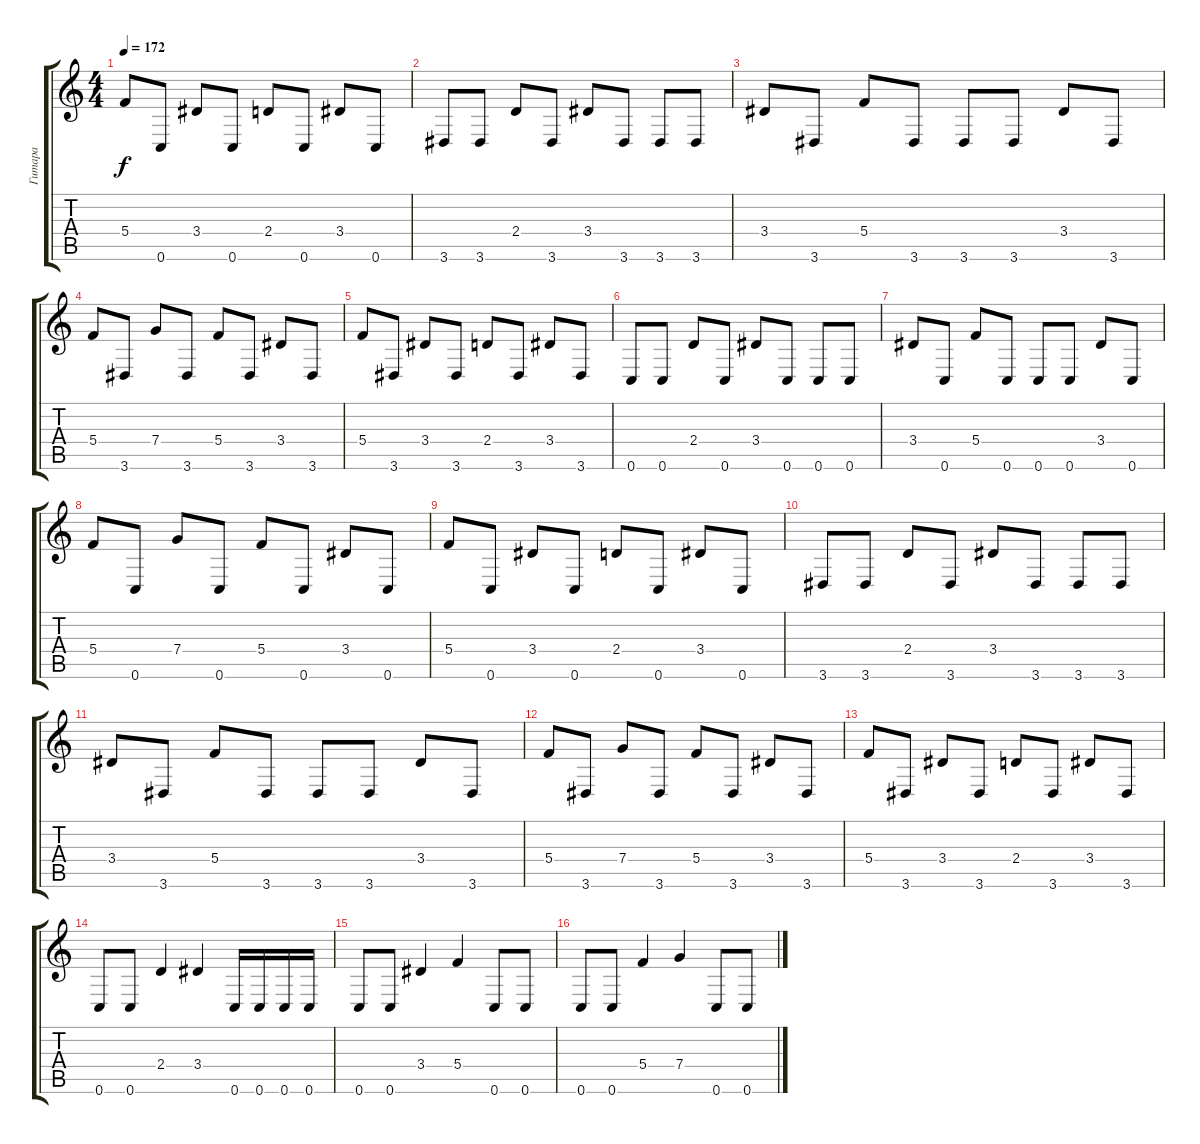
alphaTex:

\track ("Гитара" "Гитара") {instrument distortionguitar}
\staff {score tabs}
\tuning (D4 A3 F3 C3 G2 C2) {hide}
\ts (4 4)
\tempo 172
\clef g2
\ks c
5.4.8{dy f} 0.6.8 3.4.8 0.6.8 2.4.8 0.6.8 3.4.8 0.6.8 |
3.6.8 3.6.8 2.4.8 3.6.8 3.4.8 3.6.8 3.6.8 3.6.8 |
3.4.8 3.6.8 5.4.8 3.6.8 3.6.8 3.6.8 3.4.8 3.6.8 |
5.4.8 3.6.8 7.4.8 3.6.8 5.4.8 3.6.8 3.4.8 3.6.8 |
5.4.8 3.6.8 3.4.8 3.6.8 2.4.8 3.6.8 3.4.8 3.6.8 |
0.6.8 0.6.8 2.4.8 0.6.8 3.4.8 0.6.8 0.6.8 0.6.8 |
3.4.8 0.6.8 5.4.8 0.6.8 0.6.8 0.6.8 3.4.8 0.6.8 |
5.4.8 0.6.8 7.4.8 0.6.8 5.4.8 0.6.8 3.4.8 0.6.8 |
5.4.8 0.6.8 3.4.8 0.6.8 2.4.8 0.6.8 3.4.8 0.6.8 |
3.6.8 3.6.8 2.4.8 3.6.8 3.4.8 3.6.8 3.6.8 3.6.8 |
3.4.8 3.6.8 5.4.8 3.6.8 3.6.8 3.6.8 3.4.8 3.6.8 |
5.4.8 3.6.8 7.4.8 3.6.8 5.4.8 3.6.8 3.4.8 3.6.8 |
5.4.8 3.6.8 3.4.8 3.6.8 2.4.8 3.6.8 3.4.8 3.6.8 |
0.6.8 0.6.8 2.4.4 3.4.4 0.6.16 0.6.16 0.6.16 0.6.16 |
0.6.8 0.6.8 3.4.4 5.4.4 0.6.8 0.6.8 |
0.6.8 0.6.8 5.4.4 7.4.4 0.6.8 0.6.8
